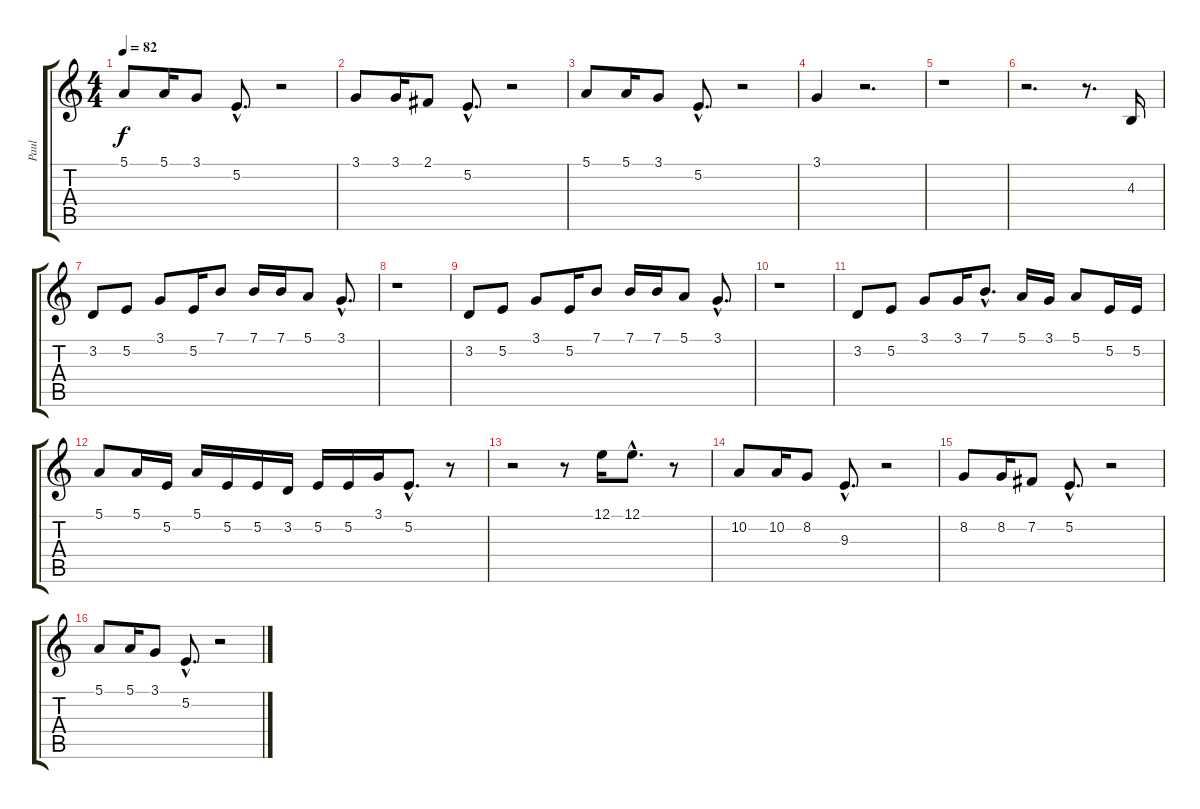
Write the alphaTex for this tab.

\track ("Paul" "Paul") {instrument altosax}
\staff {score tabs}
\tuning (E4 B3 G3 D3 A2 E2) {hide}
\ts (4 4)
\tempo 82
\clef g2
\ks c
5.1.8{dy f} 5.1.16 3.1.8 5.2{hac}.8{d} r.2 |
3.1.8 3.1.16 2.1.8 5.2{hac}.8{d} r.2 |
5.1.8 5.1.16 3.1.8 5.2{hac}.8{d} r.2 |
3.1.4 r.2{d} |
r.1 |
r.2{d} r.8{d} 4.3.16 |
3.2.8 5.2.8 3.1.8 5.2.16 7.1.8 7.1.16 7.1.16 5.1.8 3.1{hac}.8{d} |
r.1 |
3.2.8 5.2.8 3.1.8 5.2.16 7.1.8 7.1.16 7.1.16 5.1.8 3.1{hac}.8{d} |
r.1 |
3.2.8 5.2.8 3.1.8 3.1.16 7.1{hac}.8{d} 5.1.16 3.1.16 5.1.8 5.2.16 5.2.16 |
5.1.8 5.1.16 5.2.16 5.1.16 5.2.16 5.2.16 3.2.16 5.2.16 5.2.16 3.1.16 5.2{hac}.8{d} r.8 |
r.2 r.8 12.1.16 12.1{hac}.8{d} r.8 |
10.2.8 10.2.16 8.2.8 9.3{hac}.8{d} r.2 |
8.2.8 8.2.16 7.2.8 5.2{hac}.8{d} r.2 |
5.1.8 5.1.16 3.1.8 5.2{hac}.8{d} r.2
